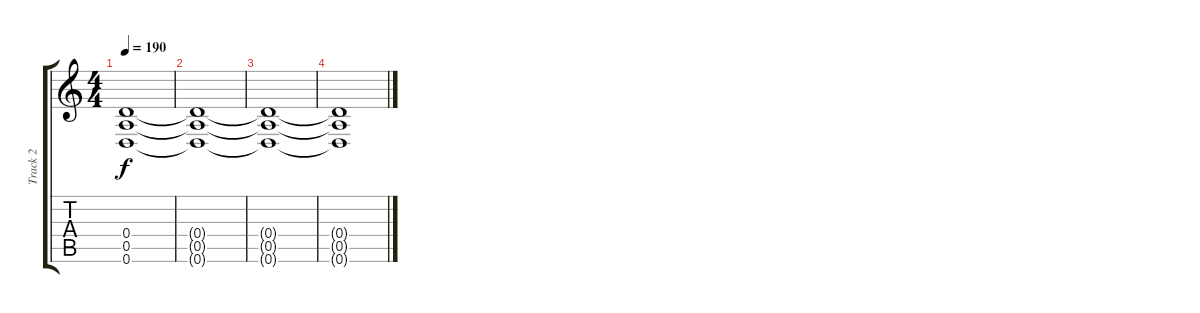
\track ("Track 2" "Track 2") {instrument overdrivenguitar}
\staff {score tabs}
\tuning (E4 B3 G3 D3 A2 D2) {hide}
\ts (4 4)
\tempo 190
\clef g2
\ks c
(0.4{t} 0.5{t} 0.6{t}).1{dy f} |
(0.4{t} 0.5{t} 0.6{t}).1 |
(0.4{t} 0.5{t} 0.6{t}).1 |
(0.4{t} 0.5{t} 0.6{t}).1
